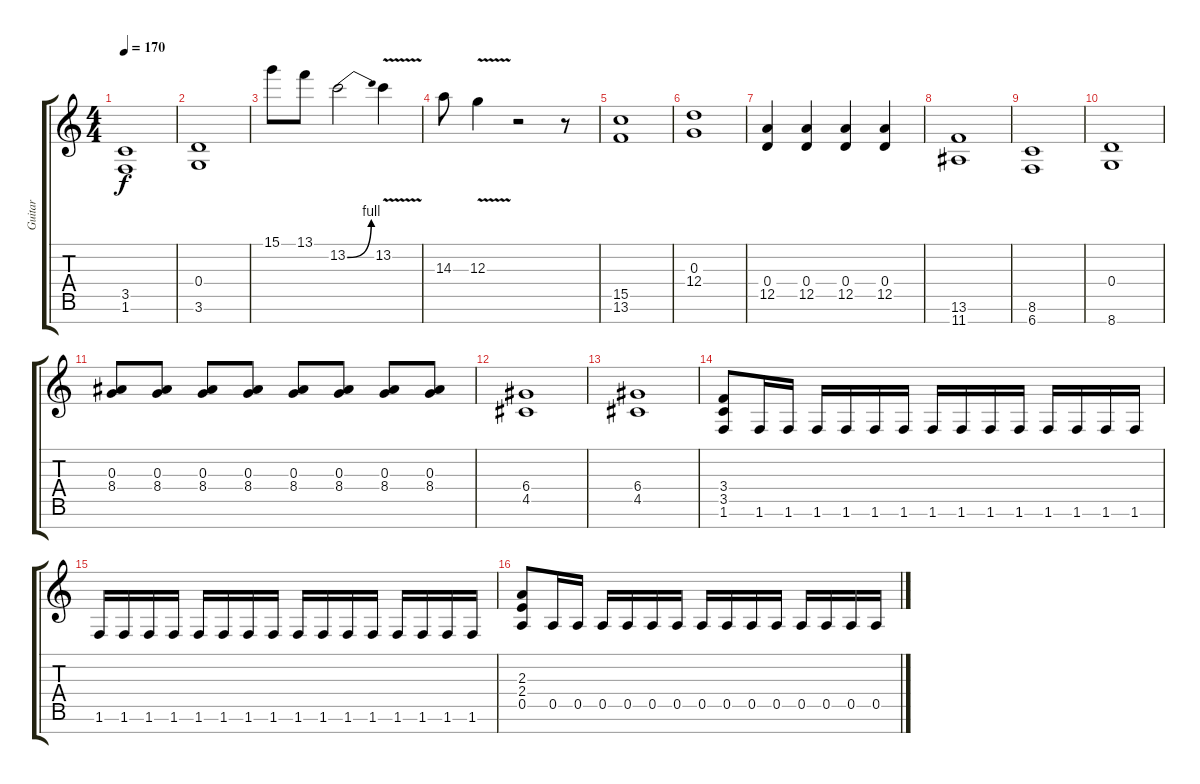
\track ("Guitar" "Guitar") {instrument distortionguitar}
\staff {score tabs}
\tuning (E4 B3 G3 D3 A2 E2 B1) {hide}
\ts (4 4)
\tempo 170
\clef g2
\ks c
(3.5 1.6).1{dy f} |
(0.4 3.6).1 |
15.1.8 13.1.8 13.2{be (bend 0 0 60 4)}.2 13.2{v}.4 |
14.3.8 12.3{v}.4 r.2 r.8 |
(15.5 13.6).1 |
(0.3 12.4).1 |
(0.4 12.5).4 (0.4 12.5).4 (0.4 12.5).4 (0.4 12.5).4 |
(13.6 11.7).1 |
(8.6 6.7).1 |
(0.4 8.7).1 |
(0.3 8.4).8 (0.3 8.4).8 (0.3 8.4).8 (0.3 8.4).8 (0.3 8.4).8 (0.3 8.4).8 (0.3 8.4).8 (0.3 8.4).8 |
(6.4 4.5).1 |
(6.4 4.5).1 |
(3.4 3.5 1.6).8 1.6.16 1.6.16 1.6.16 1.6.16 1.6.16 1.6.16 1.6.16 1.6.16 1.6.16 1.6.16 1.6.16 1.6.16 1.6.16 1.6.16 |
1.6.16 1.6.16 1.6.16 1.6.16 1.6.16 1.6.16 1.6.16 1.6.16 1.6.16 1.6.16 1.6.16 1.6.16 1.6.16 1.6.16 1.6.16 1.6.16 |
(2.3 2.4 0.5).8 0.5.16 0.5.16 0.5.16 0.5.16 0.5.16 0.5.16 0.5.16 0.5.16 0.5.16 0.5.16 0.5.16 0.5.16 0.5.16 0.5.16
